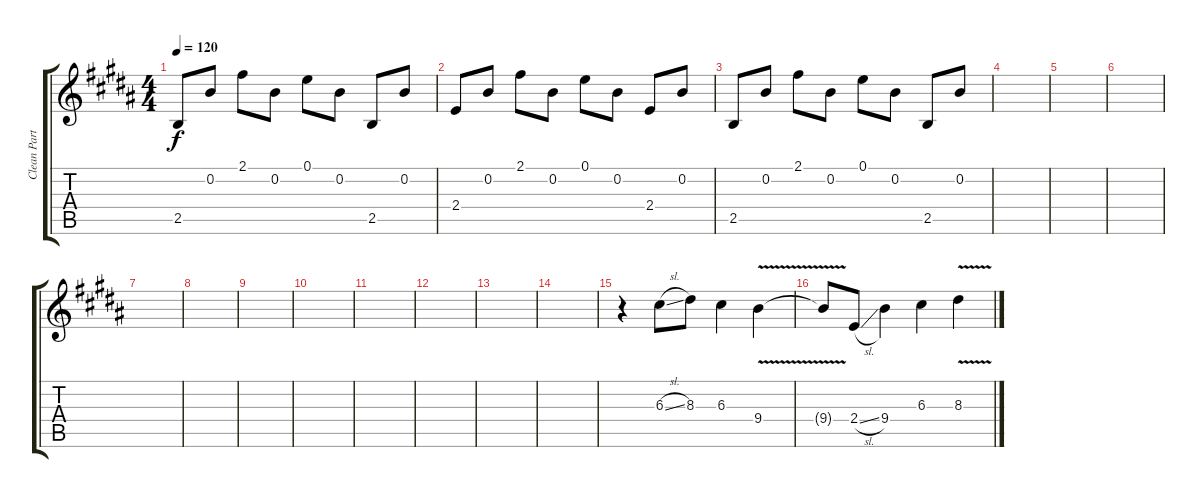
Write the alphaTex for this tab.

\track ("Clean Parts and Guitar Solo" "Clean Part") {instrument electricguitarclean}
\staff {score tabs}
\tuning (E4 B3 G3 D3 A2 E2) {hide}
\ts (4 4)
\tempo 120
\clef g2
\ks b
2.5.8{dy f} 0.2.8 2.1.8 0.2.8 0.1.8 0.2.8 2.5.8 0.2.8 |
2.4.8 0.2.8 2.1.8 0.2.8 0.1.8 0.2.8 2.4.8 0.2.8 |
2.5.8 0.2.8 2.1.8 0.2.8 0.1.8 0.2.8 2.5.8 0.2.8 |
|
|
|
|
|
|
|
|
|
|
|
r.4{volume 16 instrument distortionguitar} 6.3{sl}.8 8.3.8 6.3.4 9.4{v}.4 |
9.4{t}.8 2.4{sl}.8 9.4.4 6.3.4 8.3{v}.4
